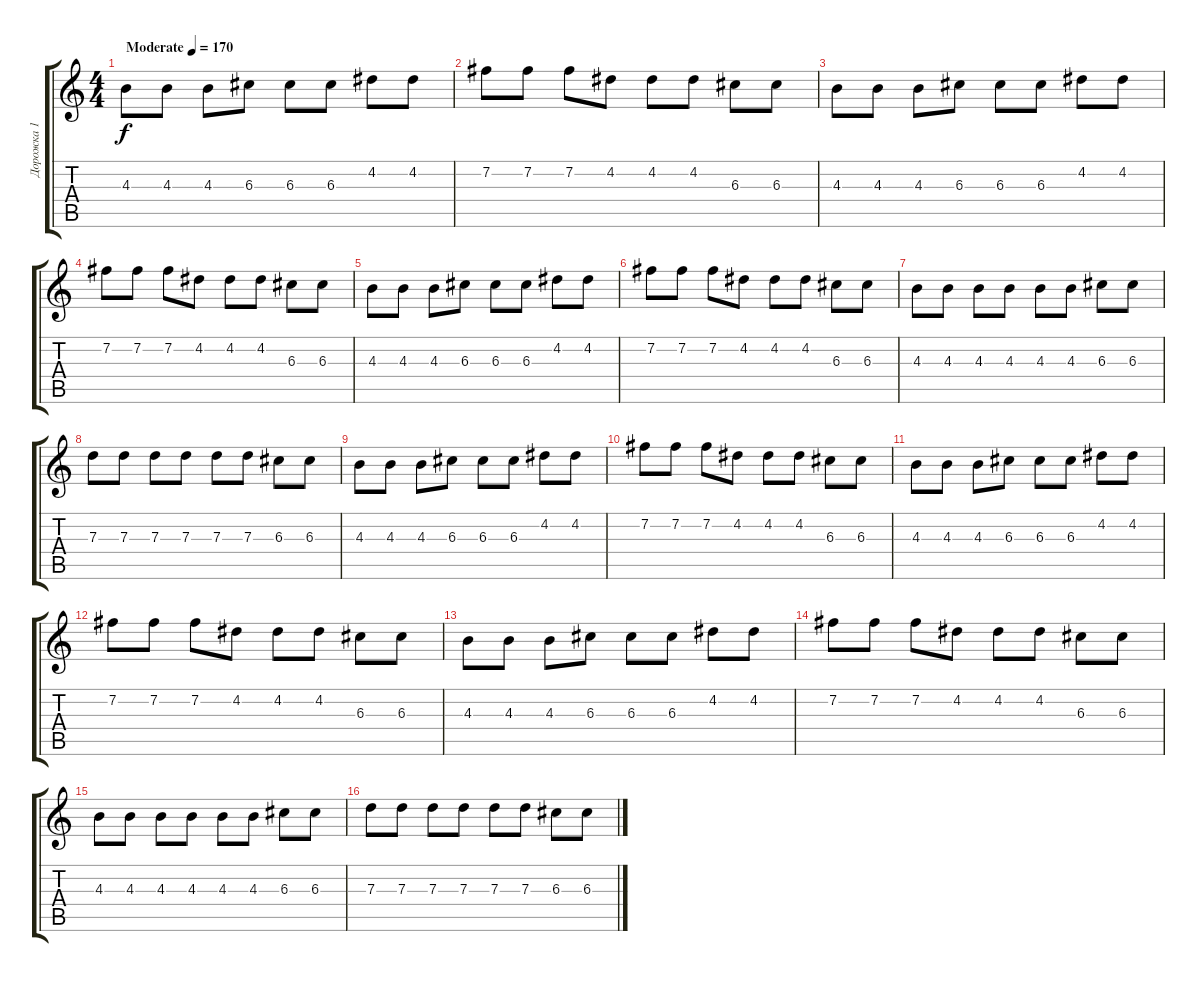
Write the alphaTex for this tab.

\track ("Дорожка 1" "Дорожка 1") {instrument distortionguitar}
\staff {score tabs}
\tuning (E4 B3 G3 D3 A2 E2) {hide}
\ts (4 4)
\tempo (170 "Moderate")
\clef g2
\ks c
4.3.8{dy f instrument distortionguitar} 4.3.8 4.3.8 6.3.8 6.3.8 6.3.8 4.2.8 4.2.8 |
7.2.8 7.2.8 7.2.8 4.2.8 4.2.8 4.2.8 6.3.8 6.3.8 |
4.3.8 4.3.8 4.3.8 6.3.8 6.3.8 6.3.8 4.2.8 4.2.8 |
7.2.8 7.2.8 7.2.8 4.2.8 4.2.8 4.2.8 6.3.8 6.3.8 |
4.3.8 4.3.8 4.3.8 6.3.8 6.3.8 6.3.8 4.2.8 4.2.8 |
7.2.8 7.2.8 7.2.8 4.2.8 4.2.8 4.2.8 6.3.8 6.3.8 |
4.3.8 4.3.8 4.3.8 4.3.8 4.3.8 4.3.8 6.3.8 6.3.8 |
7.3.8 7.3.8 7.3.8 7.3.8 7.3.8 7.3.8 6.3.8 6.3.8 |
4.3.8 4.3.8 4.3.8 6.3.8 6.3.8 6.3.8 4.2.8 4.2.8 |
7.2.8 7.2.8 7.2.8 4.2.8 4.2.8 4.2.8 6.3.8 6.3.8 |
4.3.8 4.3.8 4.3.8 6.3.8 6.3.8 6.3.8 4.2.8 4.2.8 |
7.2.8 7.2.8 7.2.8 4.2.8 4.2.8 4.2.8 6.3.8 6.3.8 |
4.3.8 4.3.8 4.3.8 6.3.8 6.3.8 6.3.8 4.2.8 4.2.8 |
7.2.8 7.2.8 7.2.8 4.2.8 4.2.8 4.2.8 6.3.8 6.3.8 |
4.3.8 4.3.8 4.3.8 4.3.8 4.3.8 4.3.8 6.3.8 6.3.8 |
7.3.8 7.3.8 7.3.8 7.3.8 7.3.8 7.3.8 6.3.8 6.3.8
